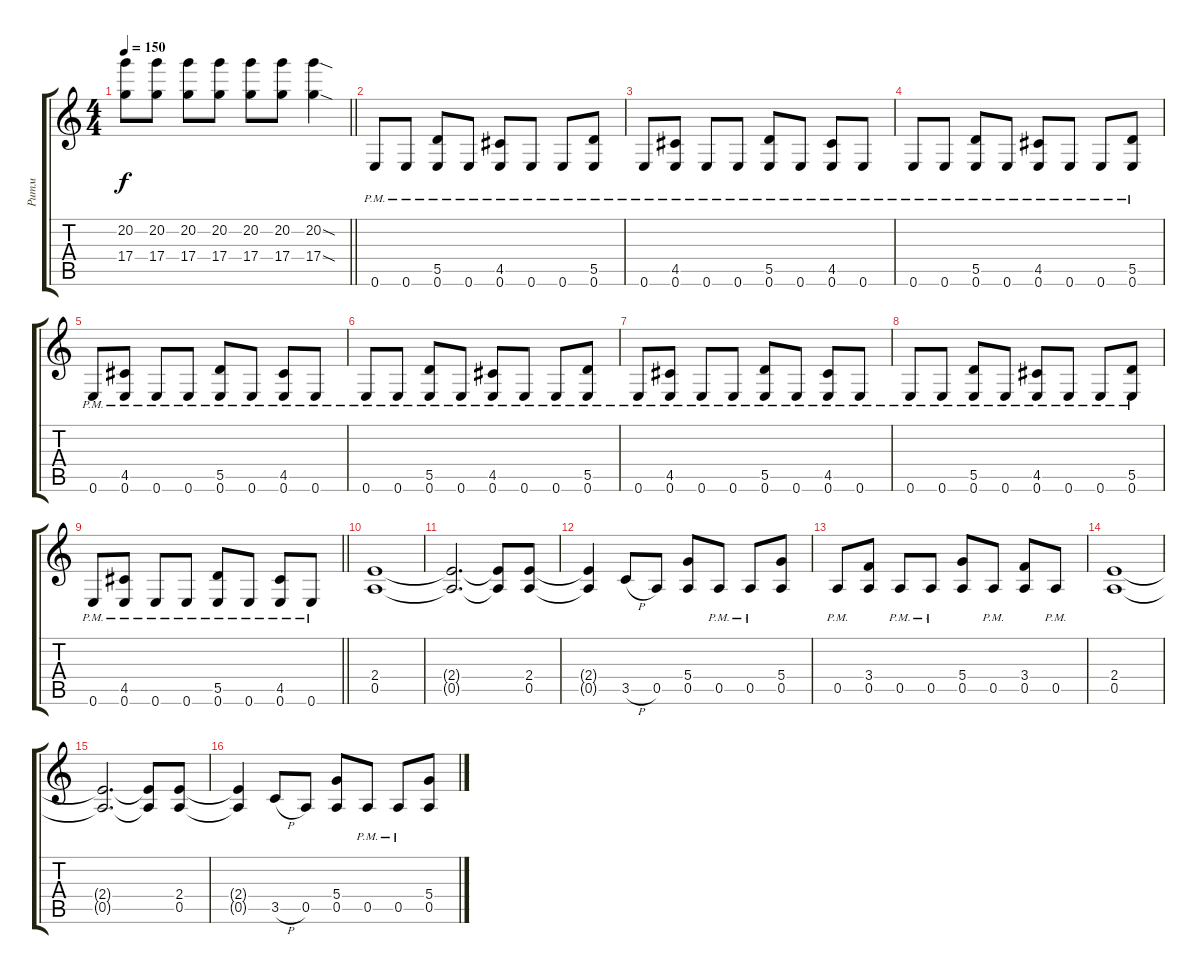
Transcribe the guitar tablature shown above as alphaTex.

\track ("Ритм" "Ритм") {instrument distortionguitar}
\staff {score tabs}
\tuning (E4 B3 G3 D3 A2 E2) {hide}
\ts (4 4)
\tempo 150
\clef g2
\barLineRight lightlight
\ks c
(20.2 17.4).8{dy f} (20.2 17.4).8 (20.2 17.4).8 (20.2 17.4).8 (20.2 17.4).8 (20.2 17.4).8 (20.2{sod} 17.4{sod}).4 |
0.6{pm}.8{instrument distortionguitar} 0.6{pm}.8 (5.5 0.6{pm}).8 0.6{pm}.8 (4.5 0.6{pm}).8 0.6{pm}.8 0.6{pm}.8 (5.5 0.6{pm}).8 |
0.6{pm}.8 (4.5 0.6{pm}).8 0.6{pm}.8 0.6{pm}.8 (5.5 0.6{pm}).8 0.6{pm}.8 (4.5 0.6{pm}).8 0.6{pm}.8 |
0.6{pm}.8 0.6{pm}.8 (5.5 0.6{pm}).8 0.6{pm}.8 (4.5 0.6{pm}).8 0.6{pm}.8 0.6{pm}.8 (5.5 0.6{pm}).8 |
0.6{pm}.8 (4.5 0.6{pm}).8 0.6{pm}.8 0.6{pm}.8 (5.5 0.6{pm}).8 0.6{pm}.8 (4.5 0.6{pm}).8 0.6{pm}.8 |
0.6{pm}.8 0.6{pm}.8 (5.5 0.6{pm}).8 0.6{pm}.8 (4.5 0.6{pm}).8 0.6{pm}.8 0.6{pm}.8 (5.5 0.6{pm}).8 |
0.6{pm}.8 (4.5 0.6{pm}).8 0.6{pm}.8 0.6{pm}.8 (5.5 0.6{pm}).8 0.6{pm}.8 (4.5 0.6{pm}).8 0.6{pm}.8 |
0.6{pm}.8 0.6{pm}.8 (5.5 0.6{pm}).8 0.6{pm}.8 (4.5 0.6{pm}).8 0.6{pm}.8 0.6{pm}.8 (5.5 0.6{pm}).8 |
\barLineRight lightlight
0.6{pm}.8 (4.5 0.6{pm}).8 0.6{pm}.8 0.6{pm}.8 (5.5 0.6{pm}).8 0.6{pm}.8 (4.5 0.6{pm}).8 0.6{pm}.8 |
(2.4 0.5).1 |
(2.4{t} 0.5{t}).2{d} (2.4{t} 0.5{t}).8 (2.4 0.5).8{instrument distortionguitar} |
(2.4{t} 0.5{t}).4 3.5{h}.8 0.5.8 (5.4 0.5).8 0.5{pm}.8 0.5{pm}.8 (5.4 0.5).8 |
0.5{pm}.8 (3.4 0.5).8 0.5{pm}.8 0.5{pm}.8 (5.4 0.5).8 0.5{pm}.8 (3.4 0.5).8 0.5{pm}.8 |
(2.4 0.5).1 |
(2.4{t} 0.5{t}).2{d} (2.4{t} 0.5{t}).8 (2.4 0.5).8 |
(2.4{t} 0.5{t}).4 3.5{h}.8 0.5.8 (5.4 0.5).8 0.5{pm}.8 0.5{pm}.8 (5.4 0.5).8
